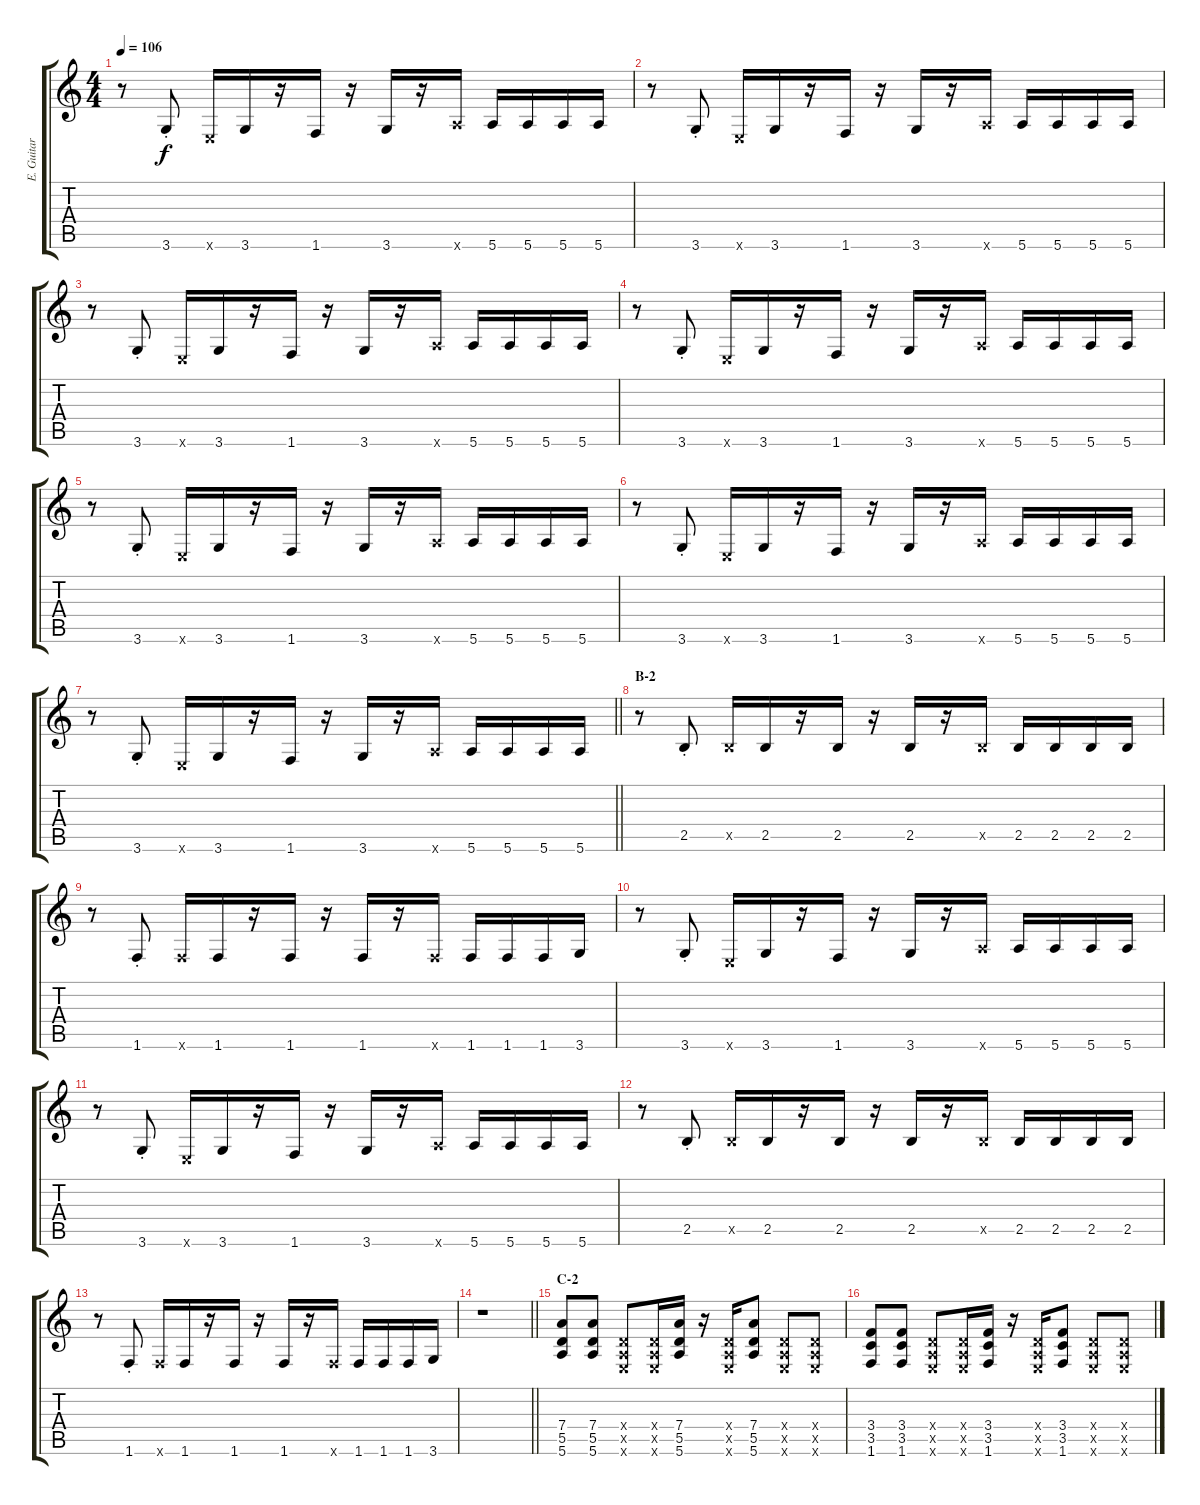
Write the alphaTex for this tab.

\track ("E. Guitar II" "E. Guitar ") {instrument overdrivenguitar}
\staff {score tabs}
\tuning (E4 B3 G3 D3 A2 E2) {hide}
\ts (4 4)
\tempo 106
\clef g2
\ks c
r.8{dy f} 3.6{st}.8 0.6{x}.16 3.6.16 r.16 1.6.16 r.16 3.6.16 r.16 5.6{x}.16 5.6.16 5.6.16 5.6.16 5.6.16 |
r.8 3.6{st}.8 0.6{x}.16 3.6.16 r.16 1.6.16 r.16 3.6.16 r.16 5.6{x}.16 5.6.16 5.6.16 5.6.16 5.6.16 |
r.8 3.6{st}.8 0.6{x}.16 3.6.16 r.16 1.6.16 r.16 3.6.16 r.16 5.6{x}.16 5.6.16 5.6.16 5.6.16 5.6.16 |
r.8 3.6{st}.8 0.6{x}.16 3.6.16 r.16 1.6.16 r.16 3.6.16 r.16 5.6{x}.16 5.6.16 5.6.16 5.6.16 5.6.16 |
r.8 3.6{st}.8 0.6{x}.16 3.6.16 r.16 1.6.16 r.16 3.6.16 r.16 5.6{x}.16 5.6.16 5.6.16 5.6.16 5.6.16 |
r.8 3.6{st}.8 0.6{x}.16 3.6.16 r.16 1.6.16 r.16 3.6.16 r.16 5.6{x}.16 5.6.16 5.6.16 5.6.16 5.6.16 |
\barLineRight lightlight
r.8 3.6{st}.8 0.6{x}.16 3.6.16 r.16 1.6.16 r.16 3.6.16 r.16 5.6{x}.16 5.6.16 5.6.16 5.6.16 5.6.16 |
\section ("" "B-2")
r.8 2.5{st}.8 2.5{x}.16 2.5.16 r.16 2.5.16 r.16 2.5.16 r.16 2.5{x}.16 2.5.16 2.5.16 2.5.16 2.5.16 |
r.8 1.6{st}.8 1.6{x}.16 1.6.16 r.16 1.6.16 r.16 1.6.16 r.16 1.6{x}.16 1.6.16 1.6.16 1.6.16 3.6.16 |
r.8 3.6{st}.8 0.6{x}.16 3.6.16 r.16 1.6.16 r.16 3.6.16 r.16 5.6{x}.16 5.6.16 5.6.16 5.6.16 5.6.16 |
r.8 3.6{st}.8 0.6{x}.16 3.6.16 r.16 1.6.16 r.16 3.6.16 r.16 5.6{x}.16 5.6.16 5.6.16 5.6.16 5.6.16 |
r.8 2.5{st}.8 2.5{x}.16 2.5.16 r.16 2.5.16 r.16 2.5.16 r.16 2.5{x}.16 2.5.16 2.5.16 2.5.16 2.5.16 |
r.8 1.6{st}.8 1.6{x}.16 1.6.16 r.16 1.6.16 r.16 1.6.16 r.16 1.6{x}.16 1.6.16 1.6.16 1.6.16 3.6.16 |
\barLineRight lightlight
r.1 |
\section ("" "C-2")
(7.4 5.5 5.6).8 (7.4 5.5 5.6).8 (0.4{x} 0.5{x} 0.6{x}).8 (0.4{x} 0.5{x} 0.6{x}).16 (7.4 5.5 5.6).16 r.16 (0.4{x} 0.5{x} 0.6{x}).16 (7.4 5.5 5.6).8 (0.4{x} 0.5{x} 0.6{x}).8 (0.4{x} 0.5{x} 0.6{x}).8 |
(3.4 3.5 1.6).8 (3.4 3.5 1.6).8 (0.4{x} 0.5{x} 0.6{x}).8 (0.4{x} 0.5{x} 0.6{x}).16 (3.4 3.5 1.6).16 r.16 (0.4{x} 0.5{x} 0.6{x}).16 (3.4 3.5 1.6).8 (0.4{x} 0.5{x} 0.6{x}).8 (0.4{x} 0.5{x} 0.6{x}).8
